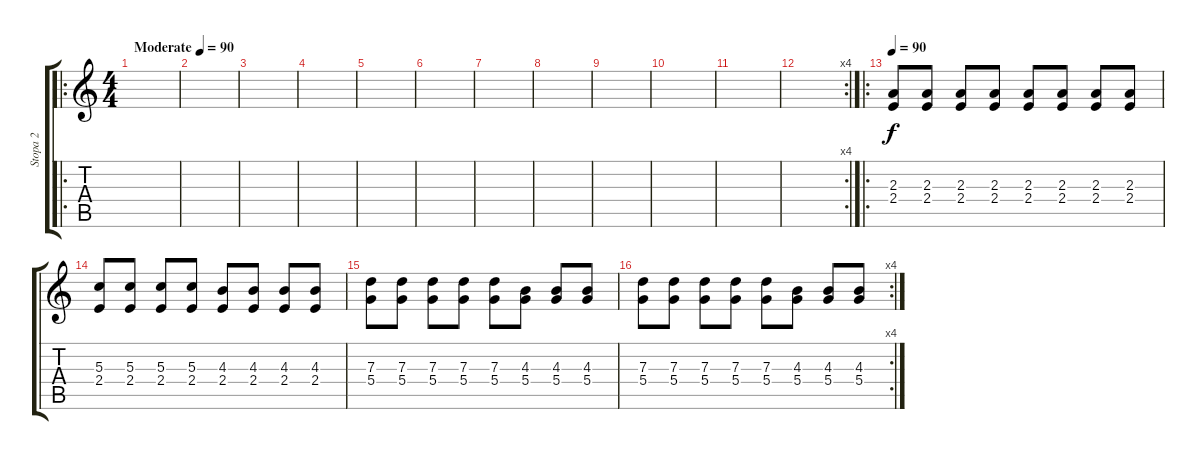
\track ("Stopa 2" "Stopa 2") {instrument distortionguitar}
\staff {score tabs}
\tuning (E4 B3 G3 D3 A2 E2) {hide}
\ro
\ts (4 4)
\tempo (90 "Moderate")
\tempo 120
\tempo (90 "Moderate")
\clef g2
\ks c
|
|
|
|
|
|
|
|
|
|
|
\rc 4
|
\ro
\tempo 90
(2.3 2.4).8 (2.3 2.4).8 (2.3 2.4).8 (2.3 2.4).8 (2.3 2.4).8 (2.3 2.4).8 (2.3 2.4).8 (2.3 2.4).8 |
(5.3 2.4).8 (5.3 2.4).8 (5.3 2.4).8 (5.3 2.4).8 (4.3 2.4).8 (4.3 2.4).8 (4.3 2.4).8 (4.3 2.4).8 |
(7.3 5.4).8 (7.3 5.4).8 (7.3 5.4).8 (7.3 5.4).8 (7.3 5.4).8 (4.3 5.4).8 (4.3 5.4).8 (4.3 5.4).8 |
\rc 4
(7.3 5.4).8 (7.3 5.4).8 (7.3 5.4).8 (7.3 5.4).8 (7.3 5.4).8 (4.3 5.4).8 (4.3 5.4).8 (4.3 5.4).8
